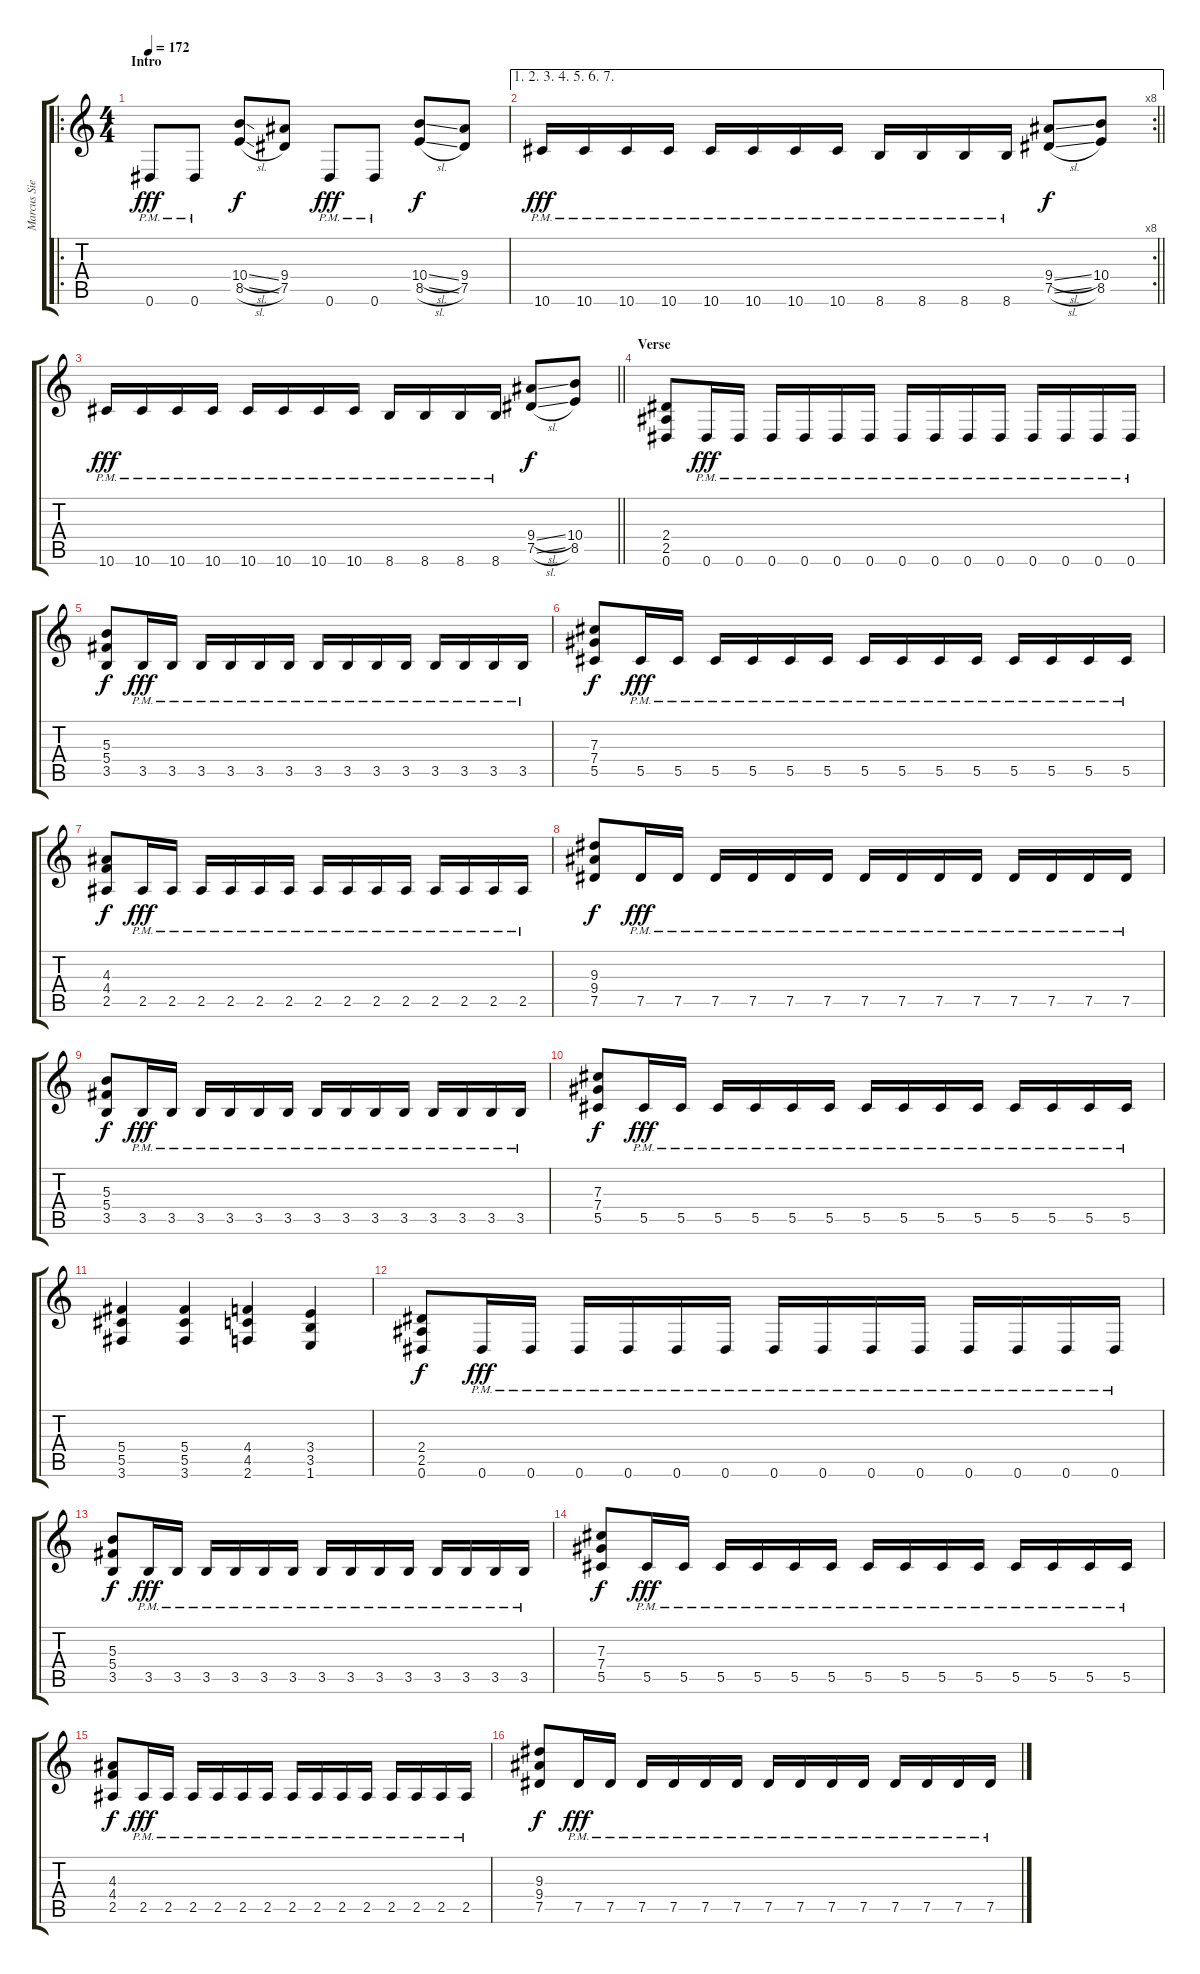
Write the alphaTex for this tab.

\track ("Marcus Siepen" "Marcus Sie") {instrument distortionguitar}
\staff {score tabs}
\tuning (Eb4 Bb3 Gb3 Db3 Ab2 Eb2) {hide}
\ro
\ts (4 4)
\section ("" "Intro")
\tempo 172
\clef g2
\ks c
0.6{pm}.8{dy fff instrument distortionguitar} 0.6{pm}.8 (10.4{sl} 8.5{sl}).8{dy f} (9.4 7.5).8 0.6{pm}.8{dy fff} 0.6{pm}.8 (10.4{sl} 8.5{sl}).8{dy f} (9.4 7.5).8 |
\ae (1 2 3 4 5 6 7)
\rc 8
\barLineRight lightlight
10.6{pm}.16{dy fff} 10.6{pm}.16 10.6{pm}.16 10.6{pm}.16 10.6{pm}.16 10.6{pm}.16 10.6{pm}.16 10.6{pm}.16 8.6{pm}.16 8.6{pm}.16 8.6{pm}.16 8.6{pm}.16 (9.4{sl} 7.5{sl}).8{dy f} (10.4 8.5).8 |
\barLineRight lightlight
10.6{pm}.16{dy fff} 10.6{pm}.16 10.6{pm}.16 10.6{pm}.16 10.6{pm}.16 10.6{pm}.16 10.6{pm}.16 10.6{pm}.16 8.6{pm}.16 8.6{pm}.16 8.6{pm}.16 8.6{pm}.16 (9.4{sl} 7.5{sl}).8{dy f} (10.4 8.5).8 |
\section ("" "Verse")
(2.4 2.5 0.6).8 0.6{pm}.16{dy fff} 0.6{pm}.16 0.6{pm}.16 0.6{pm}.16 0.6{pm}.16 0.6{pm}.16 0.6{pm}.16 0.6{pm}.16 0.6{pm}.16 0.6{pm}.16 0.6{pm}.16 0.6{pm}.16 0.6{pm}.16 0.6{pm}.16 |
(5.3 5.4 3.5).8{dy f} 3.5{pm}.16{dy fff} 3.5{pm}.16 3.5{pm}.16 3.5{pm}.16 3.5{pm}.16 3.5{pm}.16 3.5{pm}.16 3.5{pm}.16 3.5{pm}.16 3.5{pm}.16 3.5{pm}.16 3.5{pm}.16 3.5{pm}.16 3.5{pm}.16 |
(7.3 7.4 5.5).8{dy f} 5.5{pm}.16{dy fff} 5.5{pm}.16 5.5{pm}.16 5.5{pm}.16 5.5{pm}.16 5.5{pm}.16 5.5{pm}.16 5.5{pm}.16 5.5{pm}.16 5.5{pm}.16 5.5{pm}.16 5.5{pm}.16 5.5{pm}.16 5.5{pm}.16 |
(4.3 4.4 2.5).8{dy f} 2.5{pm}.16{dy fff} 2.5{pm}.16 2.5{pm}.16 2.5{pm}.16 2.5{pm}.16 2.5{pm}.16 2.5{pm}.16 2.5{pm}.16 2.5{pm}.16 2.5{pm}.16 2.5{pm}.16 2.5{pm}.16 2.5{pm}.16 2.5{pm}.16 |
(9.3 9.4 7.5).8{dy f} 7.5{pm}.16{dy fff} 7.5{pm}.16 7.5{pm}.16 7.5{pm}.16 7.5{pm}.16 7.5{pm}.16 7.5{pm}.16 7.5{pm}.16 7.5{pm}.16 7.5{pm}.16 7.5{pm}.16 7.5{pm}.16 7.5{pm}.16 7.5{pm}.16 |
(5.3 5.4 3.5).8{dy f} 3.5{pm}.16{dy fff} 3.5{pm}.16 3.5{pm}.16 3.5{pm}.16 3.5{pm}.16 3.5{pm}.16 3.5{pm}.16 3.5{pm}.16 3.5{pm}.16 3.5{pm}.16 3.5{pm}.16 3.5{pm}.16 3.5{pm}.16 3.5{pm}.16 |
(7.3 7.4 5.5).8{dy f} 5.5{pm}.16{dy fff} 5.5{pm}.16 5.5{pm}.16 5.5{pm}.16 5.5{pm}.16 5.5{pm}.16 5.5{pm}.16 5.5{pm}.16 5.5{pm}.16 5.5{pm}.16 5.5{pm}.16 5.5{pm}.16 5.5{pm}.16 5.5{pm}.16 |
(5.4 5.5 3.6).4 (5.4 5.5 3.6).4 (4.4 4.5 2.6).4 (3.4 3.5 1.6).4 |
(2.4 2.5 0.6).8{dy f} 0.6{pm}.16{dy fff} 0.6{pm}.16 0.6{pm}.16 0.6{pm}.16 0.6{pm}.16 0.6{pm}.16 0.6{pm}.16 0.6{pm}.16 0.6{pm}.16 0.6{pm}.16 0.6{pm}.16 0.6{pm}.16 0.6{pm}.16 0.6{pm}.16 |
(5.3 5.4 3.5).8{dy f} 3.5{pm}.16{dy fff} 3.5{pm}.16 3.5{pm}.16 3.5{pm}.16 3.5{pm}.16 3.5{pm}.16 3.5{pm}.16 3.5{pm}.16 3.5{pm}.16 3.5{pm}.16 3.5{pm}.16 3.5{pm}.16 3.5{pm}.16 3.5{pm}.16 |
(7.3 7.4 5.5).8{dy f} 5.5{pm}.16{dy fff} 5.5{pm}.16 5.5{pm}.16 5.5{pm}.16 5.5{pm}.16 5.5{pm}.16 5.5{pm}.16 5.5{pm}.16 5.5{pm}.16 5.5{pm}.16 5.5{pm}.16 5.5{pm}.16 5.5{pm}.16 5.5{pm}.16 |
(4.3 4.4 2.5).8{dy f} 2.5{pm}.16{dy fff} 2.5{pm}.16 2.5{pm}.16 2.5{pm}.16 2.5{pm}.16 2.5{pm}.16 2.5{pm}.16 2.5{pm}.16 2.5{pm}.16 2.5{pm}.16 2.5{pm}.16 2.5{pm}.16 2.5{pm}.16 2.5{pm}.16 |
(9.3 9.4 7.5).8{dy f} 7.5{pm}.16{dy fff} 7.5{pm}.16 7.5{pm}.16 7.5{pm}.16 7.5{pm}.16 7.5{pm}.16 7.5{pm}.16 7.5{pm}.16 7.5{pm}.16 7.5{pm}.16 7.5{pm}.16 7.5{pm}.16 7.5{pm}.16 7.5{pm}.16
